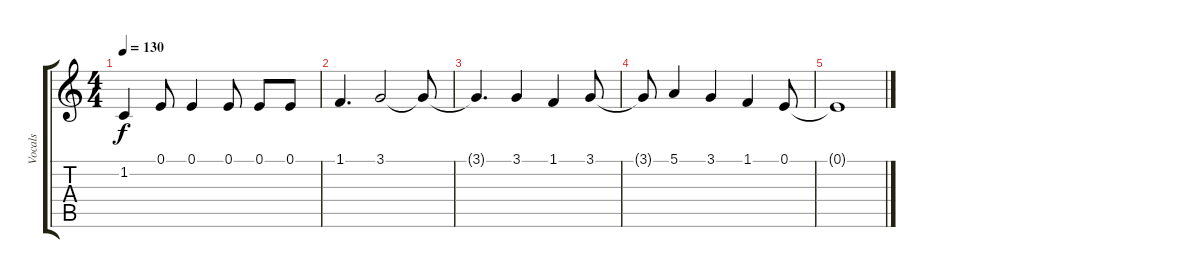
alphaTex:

\track ("Vocals" "Vocals") {instrument clarinet}
\staff {score tabs}
\tuning (E4 B3 G3 D3 A2 E2) {hide}
\ts (4 4)
\tempo 130
\clef g2
\ks c
1.2{t}.4{dy f} 0.1.8 0.1.4 0.1.8 0.1.8 0.1.8 |
1.1.4{d} 3.1.2 3.1{t}.8 |
3.1{t}.4{d} 3.1.4 1.1.4 3.1.8 |
3.1{t}.8 5.1.4 3.1.4 1.1.4 0.1.8 |
0.1{t}.1
